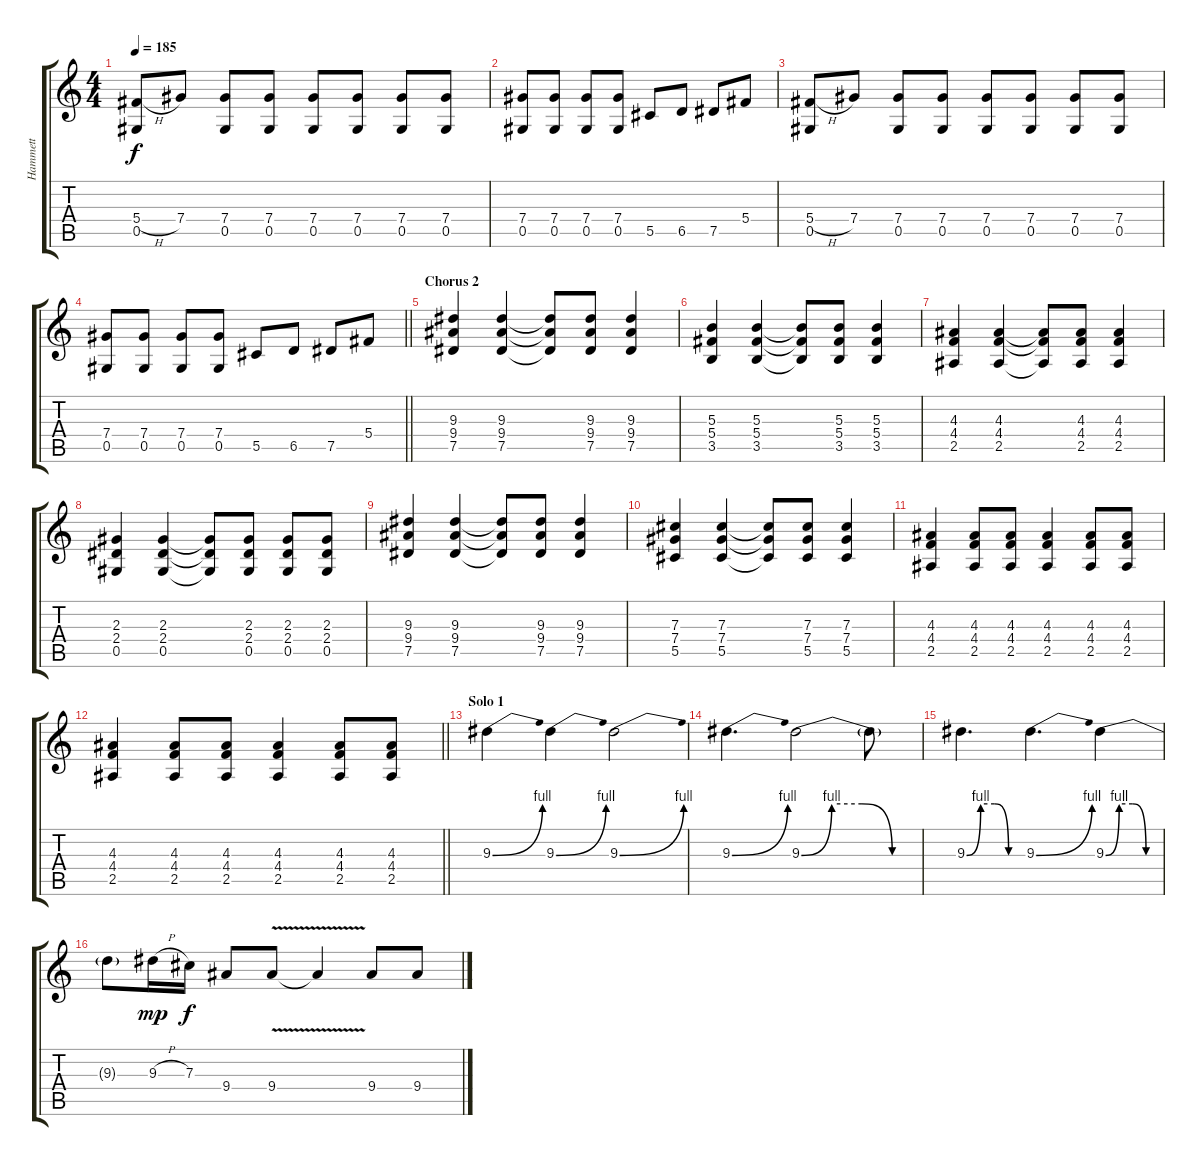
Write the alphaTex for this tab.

\track ("Hammett" "Hammett") {instrument distortionguitar}
\staff {score tabs}
\tuning (Eb4 Bb3 Gb3 Db3 Ab2 Eb2) {hide}
\ts (4 4)
\tempo 185
\clef g2
\ks c
(5.4{h} 0.5).8{dy f} 7.4.8 (7.4 0.5).8 (7.4 0.5).8 (7.4 0.5).8 (7.4 0.5).8 (7.4 0.5).8 (7.4 0.5).8 |
(7.4 0.5).8 (7.4 0.5).8 (7.4 0.5).8 (7.4 0.5).8 5.5.8 6.5.8 7.5.8 5.4.8 |
(5.4{h} 0.5).8 7.4.8 (7.4 0.5).8 (7.4 0.5).8 (7.4 0.5).8 (7.4 0.5).8 (7.4 0.5).8 (7.4 0.5).8 |
\barLineRight lightlight
(7.4 0.5).8 (7.4 0.5).8 (7.4 0.5).8 (7.4 0.5).8 5.5.8 6.5.8 7.5.8 5.4.8 |
\section ("" "Chorus 2")
(9.3 9.4 7.5).4 (9.3 9.4 7.5).4 (9.3{t} 9.4{t} 7.5{t}).8 (9.3 9.4 7.5).8 (9.3 9.4 7.5).4 |
(5.3 5.4 3.5).4 (5.3 5.4 3.5).4 (5.3{t} 5.4{t} 3.5{t}).8 (5.3 5.4 3.5).8 (5.3 5.4 3.5).4 |
(4.3 4.4 2.5).4 (4.3 4.4 2.5).4 (4.3{t} 4.4{t} 2.5{t}).8 (4.3 4.4 2.5).8 (4.3 4.4 2.5).4 |
(2.3 2.4 0.5).4 (2.3 2.4 0.5).4 (2.3{t} 2.4{t} 0.5{t}).8 (2.3 2.4 0.5).8 (2.3 2.4 0.5).8 (2.3 2.4 0.5).8 |
(9.3 9.4 7.5).4 (9.3 9.4 7.5).4 (9.3{t} 9.4{t} 7.5{t}).8 (9.3 9.4 7.5).8 (9.3 9.4 7.5).4 |
(7.3 7.4 5.5).4 (7.3 7.4 5.5).4 (7.3{t} 7.4{t} 5.5{t}).8 (7.3 7.4 5.5).8 (7.3 7.4 5.5).4 |
(4.3 4.4 2.5).4 (4.3 4.4 2.5).8 (4.3 4.4 2.5).8 (4.3 4.4 2.5).4 (4.3 4.4 2.5).8 (4.3 4.4 2.5).8 |
\barLineRight lightlight
(4.3 4.4 2.5).4 (4.3 4.4 2.5).8 (4.3 4.4 2.5).8 (4.3 4.4 2.5).4 (4.3 4.4 2.5).8 (4.3 4.4 2.5).8 |
\section ("" "Solo 1")
9.3{be (bend 0 0 60 4)}.4 9.3{be (bend 0 0 60 4)}.4 9.3{be (bend 0 0 60 4)}.2 |
9.3{be (bend 0 0 60 4)}.4{d} 9.3{be (custom 0 0 15 4 30 4 45 0 60 0)}.2 9.3{t}.8 |
9.3{be (custom 0 0 15 4 30 4 45 0 60 0)}.4{d} 9.3{be (bend 0 0 60 4)}.4{d} 9.3{be (custom 0 0 15 4 30 4 45 0 60 0)}.4 |
9.3{t}.8 9.3{h}.16{dy mp} 7.3.16{dy f} 9.4.8 9.4{v}.8 9.4{t}.4 9.4.8 9.4.8
